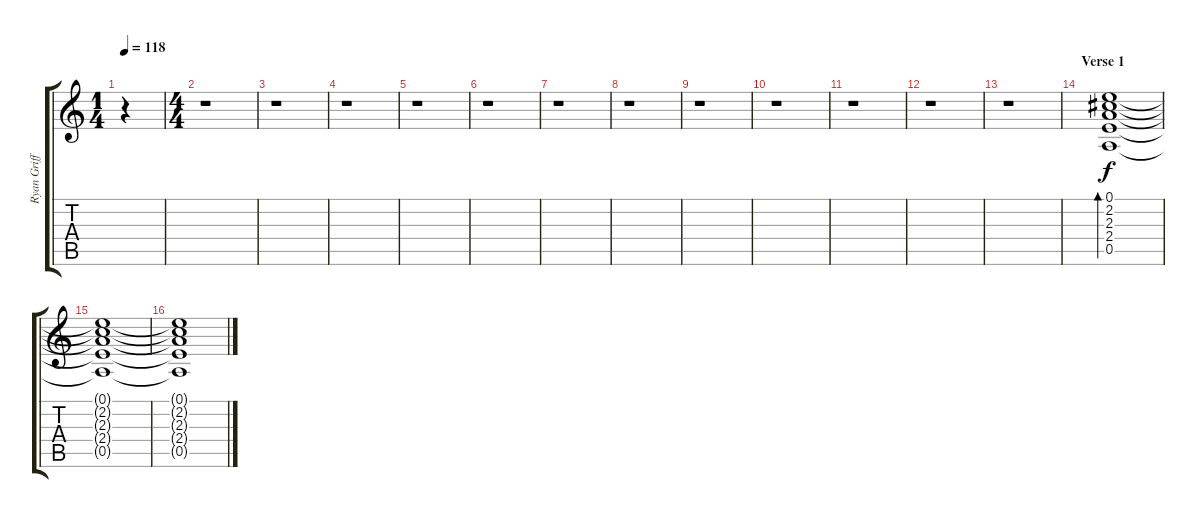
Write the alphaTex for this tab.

\track ("Ryan Griffits" "Ryan Griff") {instrument acousticguitarsteel}
\staff {score tabs}
\tuning (E4 B3 G3 D3 A2 E2) {hide}
\ts (1 4)
\tempo 118
\clef g2
\ks c
r.4{dy f instrument acousticguitarsteel} |
\ts (4 4)
r.1 |
r.1 |
r.1 |
r.1 |
r.1 |
r.1 |
r.1 |
r.1 |
r.1 |
r.1 |
r.1 |
r.1 |
\section ("" "Verse 1")
(0.1 2.2 2.3 2.4 0.5).1{bd 240} |
(0.1{t} 2.2{t} 2.3{t} 2.4{t} 0.5{t}).1 |
(0.1{t} 2.2{t} 2.3{t} 2.4{t} 0.5{t}).1
